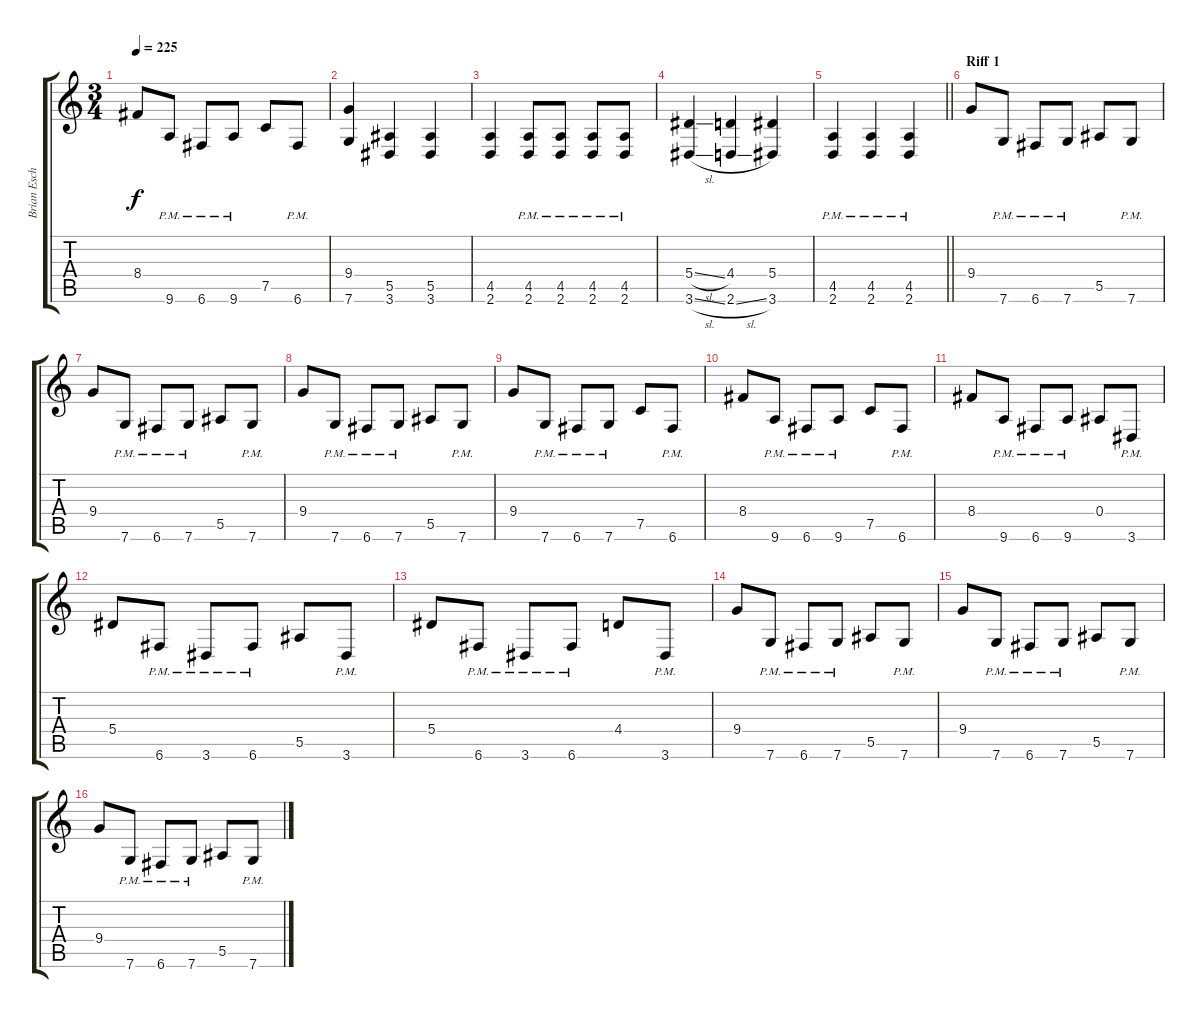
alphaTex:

\track ("Brian Eschbach" "Brian Esch") {instrument distortionguitar}
\staff {score tabs}
\tuning (C4 G3 Eb3 Bb2 F2 C2) {hide}
\ts (3 4)
\tempo 225
\clef g2
\ks c
8.4.8{dy f} 9.6{pm}.8 6.6{pm}.8 9.6{pm}.8 7.5.8 6.6{pm}.8 |
(9.4 7.6).4 (5.5 3.6).4 (5.5 3.6).4 |
(4.5 2.6).4 (4.5{pm} 2.6{pm}).8 (4.5{pm} 2.6{pm}).8 (4.5{pm} 2.6{pm}).8 (4.5{pm} 2.6{pm}).8 |
(5.4{sl} 3.6{sl}).4 (4.4 2.6{sl}).4 (5.4 3.6).4 |
\barLineRight lightlight
(4.5{pm} 2.6{pm}).4 (4.5{pm} 2.6{pm}).4 (4.5{pm} 2.6{pm}).4 |
\section ("" "Riff 1")
9.4.8 7.6{pm}.8 6.6{pm}.8 7.6{pm}.8 5.5.8 7.6{pm}.8 |
9.4.8 7.6{pm}.8 6.6{pm}.8 7.6{pm}.8 5.5.8 7.6{pm}.8 |
9.4.8 7.6{pm}.8 6.6{pm}.8 7.6{pm}.8 5.5.8 7.6{pm}.8 |
9.4.8 7.6{pm}.8 6.6{pm}.8 7.6{pm}.8 7.5.8 6.6{pm}.8 |
8.4.8 9.6{pm}.8 6.6{pm}.8 9.6{pm}.8 7.5.8 6.6{pm}.8 |
8.4.8 9.6{pm}.8 6.6{pm}.8 9.6{pm}.8 0.4.8 3.6{pm}.8 |
5.4.8 6.6{pm}.8 3.6{pm}.8 6.6{pm}.8 5.5.8 3.6{pm}.8 |
5.4.8 6.6{pm}.8 3.6{pm}.8 6.6{pm}.8 4.4.8 3.6{pm}.8 |
9.4.8 7.6{pm}.8 6.6{pm}.8 7.6{pm}.8 5.5.8 7.6{pm}.8 |
9.4.8 7.6{pm}.8 6.6{pm}.8 7.6{pm}.8 5.5.8 7.6{pm}.8 |
9.4.8 7.6{pm}.8 6.6{pm}.8 7.6{pm}.8 5.5.8 7.6{pm}.8
